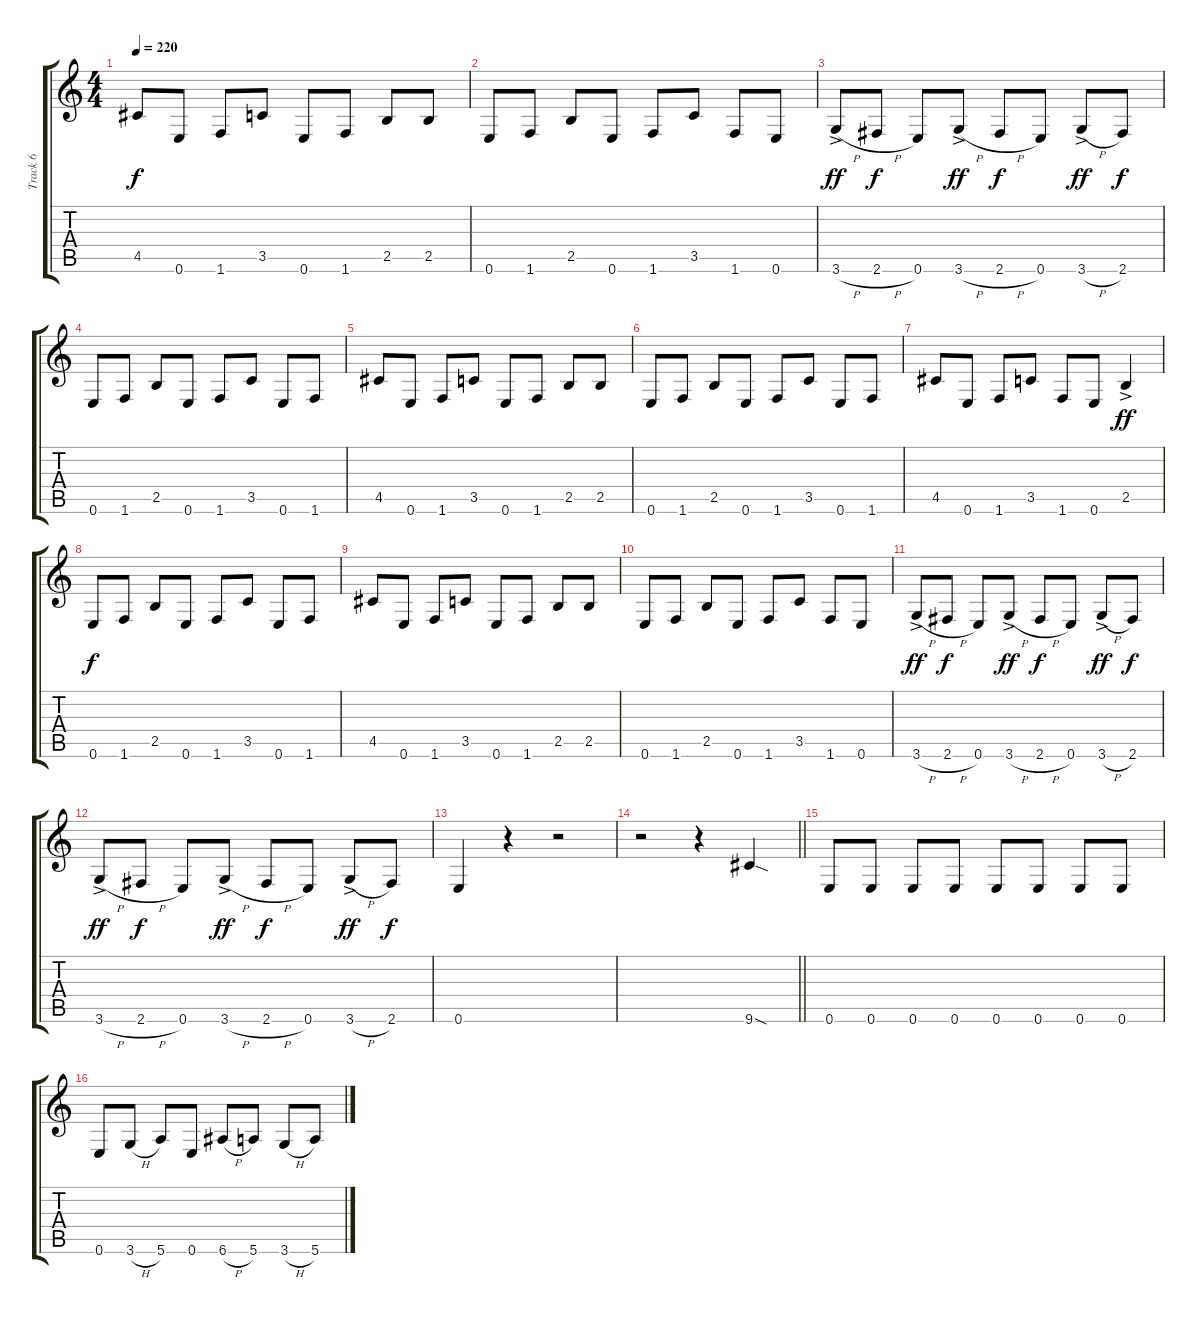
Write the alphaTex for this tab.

\track ("Track 6" "Track 6") {instrument electricbassfinger}
\staff {score tabs}
\tuning (E4 B3 G3 D3 A2 E2) {hide}
\ts (4 4)
\tempo 220
\clef g2
\ks c
4.5.8{dy f} 0.6.8 1.6.8 3.5.8 0.6.8 1.6.8 2.5.8 2.5.8 |
0.6.8 1.6.8 2.5.8 0.6.8 1.6.8 3.5.8 1.6.8 0.6.8 |
3.6{h ac}.8{dy ff} 2.6{h}.8{dy f} 0.6.8 3.6{h ac}.8{dy ff} 2.6{h}.8{dy f} 0.6.8 3.6{h ac}.8{dy ff} 2.6.8{dy f} |
0.6.8 1.6.8 2.5.8 0.6.8 1.6.8 3.5.8 0.6.8 1.6.8 |
4.5.8 0.6.8 1.6.8 3.5.8 0.6.8 1.6.8 2.5.8 2.5.8 |
0.6.8 1.6.8 2.5.8 0.6.8 1.6.8 3.5.8 0.6.8 1.6.8 |
4.5.8 0.6.8 1.6.8 3.5.8 1.6.8 0.6.8 2.5{ac}.4{dy ff} |
0.6.8{dy f} 1.6.8 2.5.8 0.6.8 1.6.8 3.5.8 0.6.8 1.6.8 |
4.5.8 0.6.8 1.6.8 3.5.8 0.6.8 1.6.8 2.5.8 2.5.8 |
0.6.8 1.6.8 2.5.8 0.6.8 1.6.8 3.5.8 1.6.8 0.6.8 |
3.6{h ac}.8{dy ff} 2.6{h}.8{dy f} 0.6.8 3.6{h ac}.8{dy ff} 2.6{h}.8{dy f} 0.6.8 3.6{h ac}.8{dy ff} 2.6.8{dy f} |
3.6{h ac}.8{dy ff} 2.6{h}.8{dy f} 0.6.8 3.6{h ac}.8{dy ff} 2.6{h}.8{dy f} 0.6.8 3.6{h ac}.8{dy ff} 2.6.8{dy f} |
0.6.4 r.4 r.2 |
\barLineRight lightlight
r.2 r.4 9.6{sod}.4 |
0.6.8 0.6.8 0.6.8 0.6.8 0.6.8 0.6.8 0.6.8 0.6.8 |
0.6.8 3.6{h}.8 5.6.8 0.6.8 6.6{h}.8 5.6.8 3.6{h}.8 5.6.8
